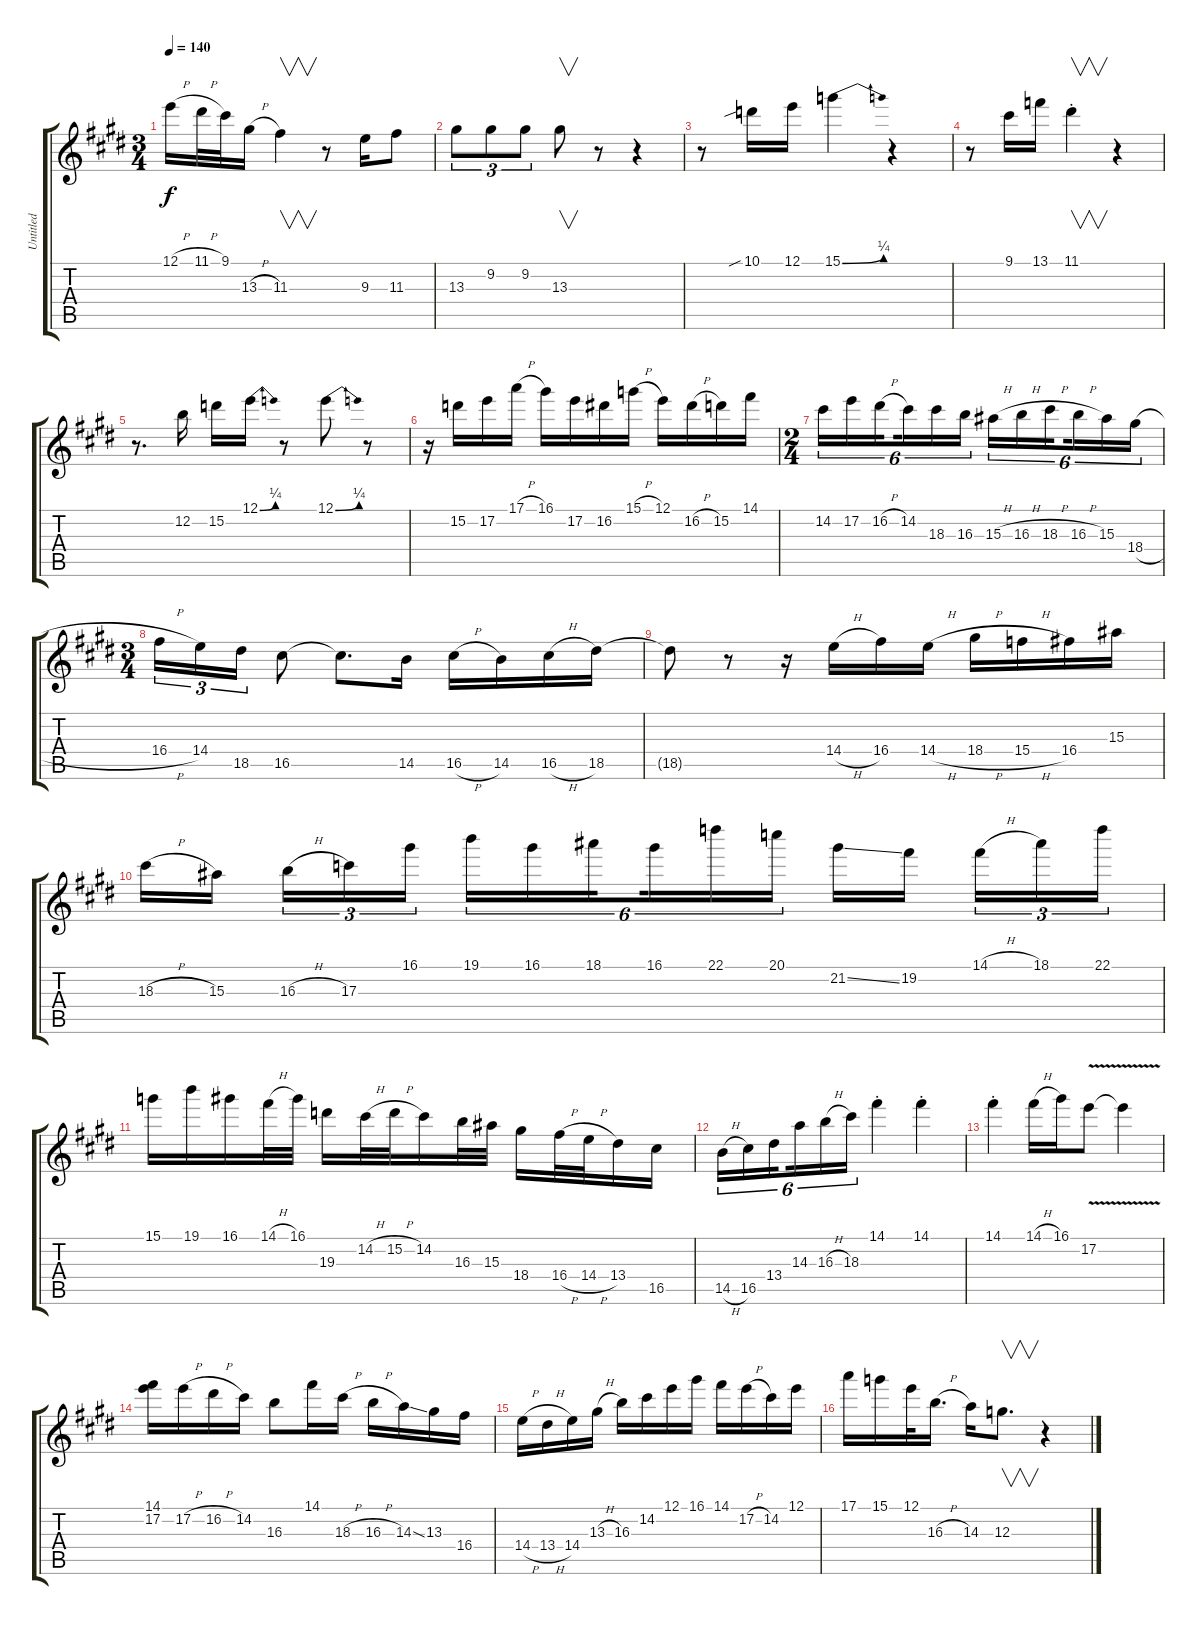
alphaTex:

\track ("Untitled" "Untitled") {instrument synthbass2}
\staff {score tabs}
\tuning (E4 B3 G3 D3 A2 E2) {hide}
\ts (3 4)
\tempo 140
\clef g2
\ks c#minor
12.1{h}.16{dy f} 11.1{h}.32 9.1.32 13.3{h}.16 11.3.4{v} r.8 9.3.16 11.3.8 |
\ks e
13.3.8{tu (3 2)} 9.2.8{tu (3 2)} 9.2.8{tu (3 2)} 13.3.8{v} r.8 r.4 |
\ks c#minor
r.8 10.1{sib}.16 12.1.16 15.1{be (bend 0 0 60 1)}.4 r.4 |
r.8 9.1.16 13.1.16 11.1{st}.4{v} r.4 |
r.8{d} 12.2.16 15.2.16 12.1{be (bend 0 0 60 1)}.16 r.8 12.1{be (bend 0 0 60 1)}.8 r.8 |
\ks e
r.16 15.2.16 17.2.16 17.1{h}.16 16.1.16 17.2.16 16.2.16 15.1{h}.16 12.1.16 16.2{h}.16 15.2.16 14.1.16 |
\ts (2 4)
\ks c#minor
14.2.16{tu (6 4)} 17.2.16{tu (6 4)} 16.2{h}.16{tu (6 4) beam splitsecondary} 14.2.16{tu (6 4)} 18.3.16{tu (6 4)} 16.3.16{tu (6 4)} 15.3{h}.16{tu (6 4)} 16.3{h}.16{tu (6 4)} 18.3{h}.16{tu (6 4) beam splitsecondary} 16.3{h}.16{tu (6 4)} 15.3.16{tu (6 4)} 18.4{h}.16{tu (6 4)} |
\ts (3 4)
16.4{h}.16{tu (3 2)} 14.4.16{tu (3 2)} 18.5.16{tu (3 2)} 16.5.8 16.5{t}.8{d} 14.5.16 16.5{h}.16 14.5.16 16.5{h}.16 18.5.16 |
\ks e
18.5{t}.8 r.8 r.16 14.4{h}.16 16.4.16 14.4{h}.16 18.4{h}.16 15.4{h}.16 16.4.16 15.3.16 |
\ks c#minor
18.3{h}.16 15.3.16{beam splitsecondary} 16.3{h}.16{tu (3 2)} 17.3.16{tu (3 2)} 16.1.16{tu (3 2)} 19.1.16{tu (6 4)} 16.1.16{tu (6 4)} 18.1.16{tu (6 4) beam splitsecondary} 16.1.16{tu (6 4)} 22.1.16{tu (6 4)} 20.1.16{tu (6 4)} 21.2{ss}.16 19.2.16{beam splitsecondary} 14.1{h}.16{tu (3 2)} 18.1.16{tu (3 2)} 22.1.16{tu (3 2)} |
15.1.16 19.1.16 16.1.16 14.1{h}.32 16.1.32 19.3.16 14.2{h}.32 15.2{h}.32 14.2.16 16.3.32 15.3.32 18.4.16 16.4{h}.32 14.4{h}.32 13.4.16 16.5.16 |
\ks e
14.5{h}.16{tu (6 4)} 16.5.16{tu (6 4)} 13.4.16{tu (6 4) beam splitsecondary} 14.3.16{tu (6 4)} 16.3{h}.16{tu (6 4)} 18.3.16{tu (6 4)} 14.1{st}.4 14.1{st}.4 |
\ks c#minor
14.1{st}.4 14.1{h}.16 16.1.16 17.2{v}.8 17.2{v t}.4 |
(14.1 17.2).16 17.2{h}.16 16.2{h}.16 14.2.16 16.3.8 14.1.16 18.3{h}.16 16.3{h}.16 14.3{ss}.16 13.3.16 16.4.16 |
\ks e
14.4{h}.16 13.4{h}.16 14.4.16 13.3{h}.16 16.3.16 14.2.16 12.1.16 16.1.16 14.1.16 17.2{h}.16 14.2.16 12.1.16 |
\ks c#minor
17.1.16 15.1.16 12.1.32 16.3{h}.16{d} 14.3.16 12.3.8{v d} r.4
